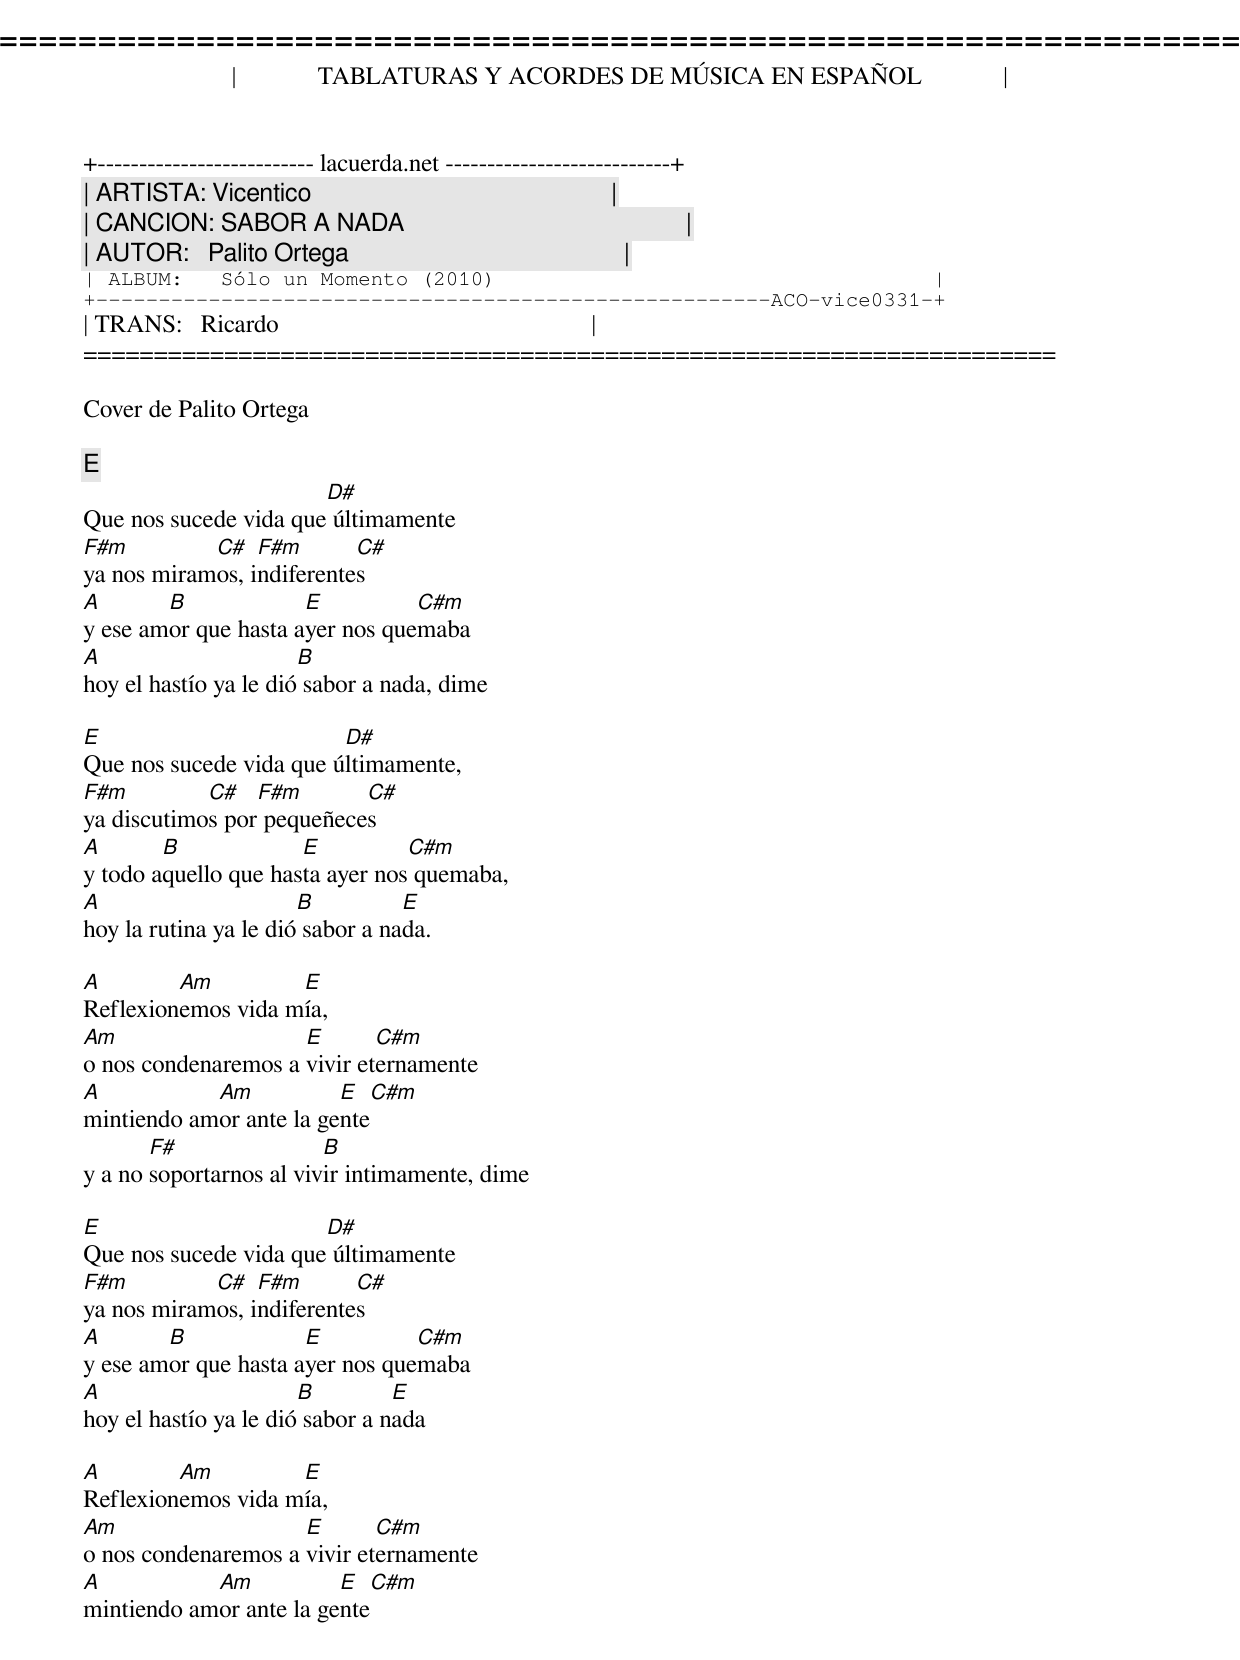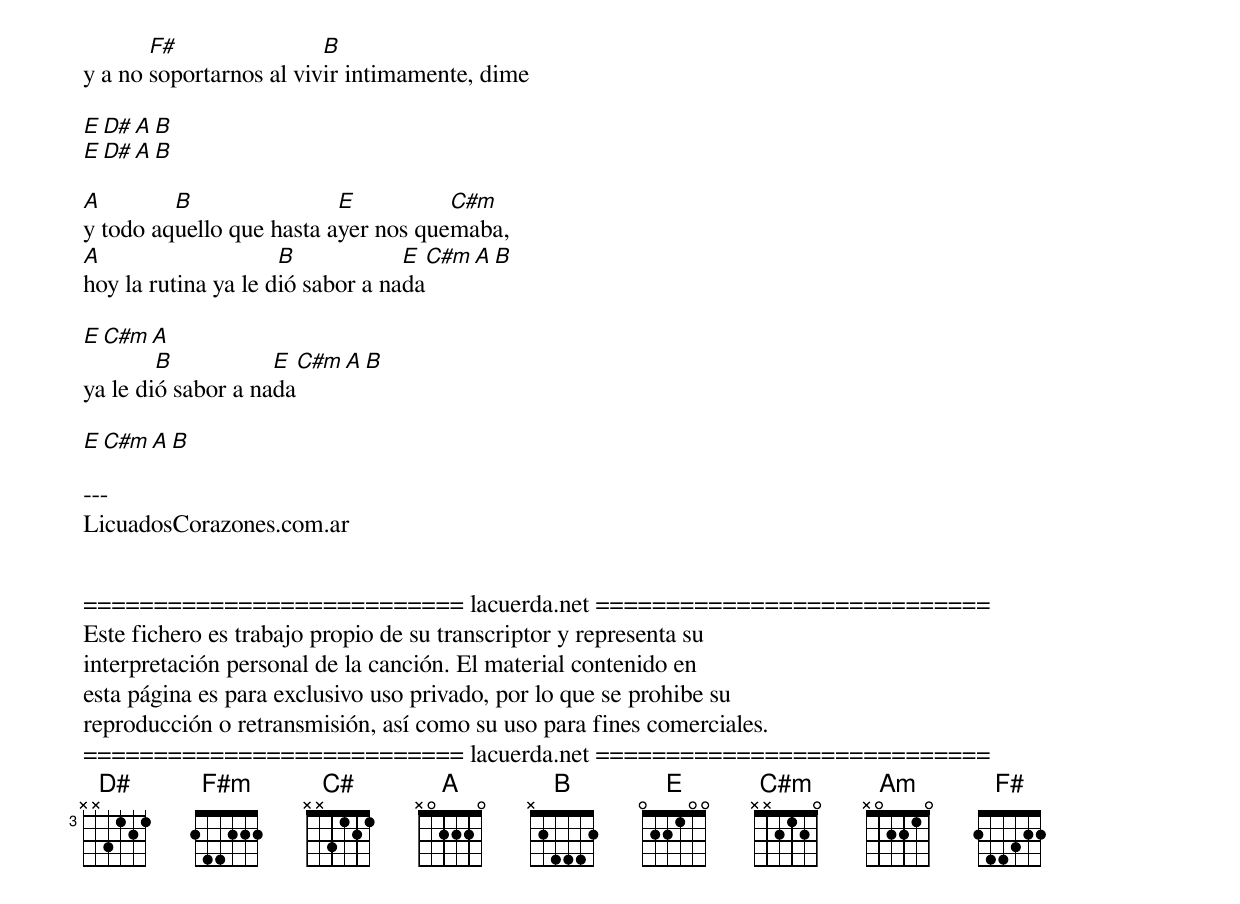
=====================================================================
|             TABLATURAS Y ACORDES DE MÚSICA EN ESPAÑOL             |
+-------------------------- lacuerda.net ---------------------------+
| ARTISTA: Vicentico                                                |
| CANCION: SABOR A NADA                                             |
| AUTOR:   Palito Ortega                                            |
| ALBUM:   Sólo un Momento (2010)                                   |
+------------------------------------------------------ACO-vice0331-+
| TRANS:   Ricardo                                                  |
=====================================================================

Cover de Palito Ortega

[E]
                       D#
Que nos sucede vida que últimamente
F#m         C#   F#m       C#
ya nos miramos, indiferentes
A       B             E          C#m
y ese amor que hasta ayer nos quemaba
A                      B
hoy el hastío ya le dió sabor a nada, dime

E                        D#
Que nos sucede vida que últimamente,
F#m         C#   F#m       C#
ya discutimos por pequeñeces
A       B             E          C#m
y todo aquello que hasta ayer nos quemaba,
A                      B          E
hoy la rutina ya le dió sabor a nada.

A        Am         E
Reflexionemos vida mía,
Am                   E       C#m
o nos condenaremos a vivir eternamente
A           Am           E     C#m
mintiendo amor ante la gente
       F#                B
y a no soportarnos al vivir intimamente, dime

E                      D#
Que nos sucede vida que últimamente
F#m         C#   F#m       C#
ya nos miramos, indiferentes
A       B             E          C#m
y ese amor que hasta ayer nos quemaba
A                      B         E
hoy el hastío ya le dió sabor a nada

A        Am         E
Reflexionemos vida mía,
Am                   E       C#m
o nos condenaremos a vivir eternamente
A           Am           E     C#m
mintiendo amor ante la gente
       F#                B
y a no soportarnos al vivir intimamente, dime

E D# A B
E D# A B

A        B                E          C#m
y todo aquello que hasta ayer nos quemaba,
A                    B            E   C#m A B
hoy la rutina ya le dió sabor a nada

E C#m A
        B           E   C#m A B
ya le dió sabor a nada

E C#m A B

---
LicuadosCorazones.com.ar


=========================== lacuerda.net ============================
Este fichero es trabajo propio de su transcriptor y representa su
interpretación personal de la canción. El material contenido en
esta página es para exclusivo uso privado, por lo que se prohibe su
reproducción o retransmisión, así como su uso para fines comerciales.
=========================== lacuerda.net ============================
